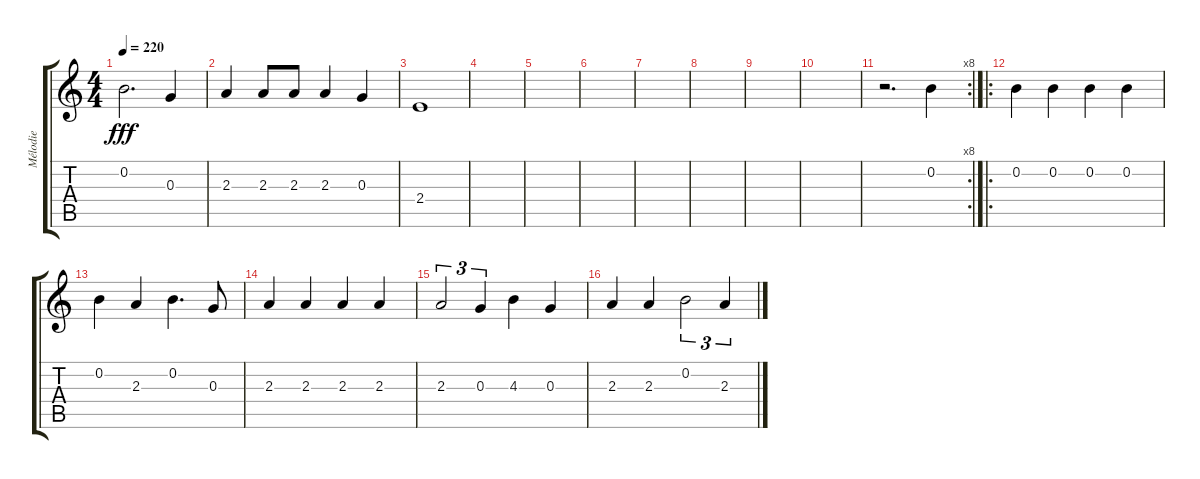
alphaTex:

\track ("Mélodie" "Mélodie") {instrument distortionguitar}
\staff {score tabs}
\tuning (E4 B3 G3 D3 A2 E2) {hide}
\ts (4 4)
\tempo 220
\clef g2
\ks c
0.2.2{d dy fff} 0.3.4 |
2.3.4 2.3.8 2.3.8 2.3.4 0.3.4 |
2.4.1 |
|
|
|
|
|
|
|
\rc 8
r.2{d} 0.2.4 |
\ro
0.2.4 0.2.4 0.2.4 0.2.4 |
0.2.4 2.3.4 0.2.4{d} 0.3.8 |
2.3.4 2.3.4 2.3.4 2.3.4 |
2.3.2{tu (3 2)} 0.3.4{tu (3 2)} 4.3.4 0.3.4 |
2.3.4 2.3.4 0.2.2{tu (3 2)} 2.3.4{tu (3 2)}
